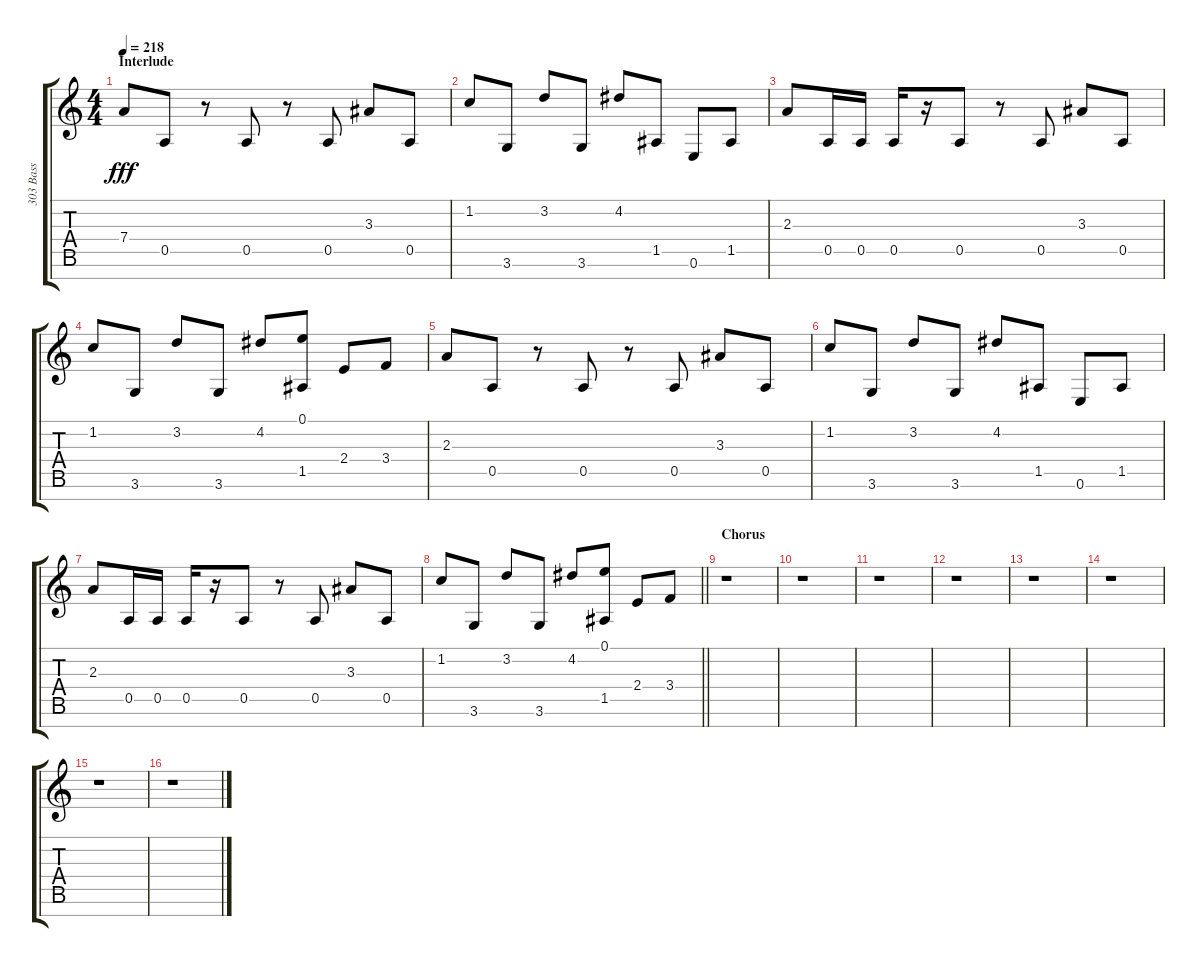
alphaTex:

\track ("303 Bass" "303 Bass") {instrument synthbass1}
\staff {score tabs}
\tuning (E4 B3 G3 D3 A2 E2 B1) {hide}
\ts (4 4)
\section ("" "Interlude")
\tempo 218
\clef g2
\ks c
7.4.8{dy fff} 0.5.8 r.8 0.5.8 r.8 0.5.8 3.3.8 0.5.8 |
1.2.8 3.6.8 3.2.8 3.6.8 4.2.8 1.5.8 0.6.8 1.5.8 |
2.3.8 0.5.16 0.5.16 0.5.16 r.16 0.5.8 r.8 0.5.8 3.3.8 0.5.8 |
1.2.8 3.6.8 3.2.8 3.6.8 4.2.8 (0.1 1.5).8 2.4.8 3.4.8 |
2.3.8 0.5.8 r.8 0.5.8 r.8 0.5.8 3.3.8 0.5.8 |
1.2.8 3.6.8 3.2.8 3.6.8 4.2.8 1.5.8 0.6.8 1.5.8 |
2.3.8 0.5.16 0.5.16 0.5.16 r.16 0.5.8 r.8 0.5.8 3.3.8 0.5.8 |
\barLineRight lightlight
1.2.8 3.6.8 3.2.8 3.6.8 4.2.8 (0.1 1.5).8 2.4.8 3.4.8 |
\section ("" "Chorus")
r.1 |
r.1 |
r.1 |
r.1 |
r.1 |
r.1 |
r.1 |
r.1
